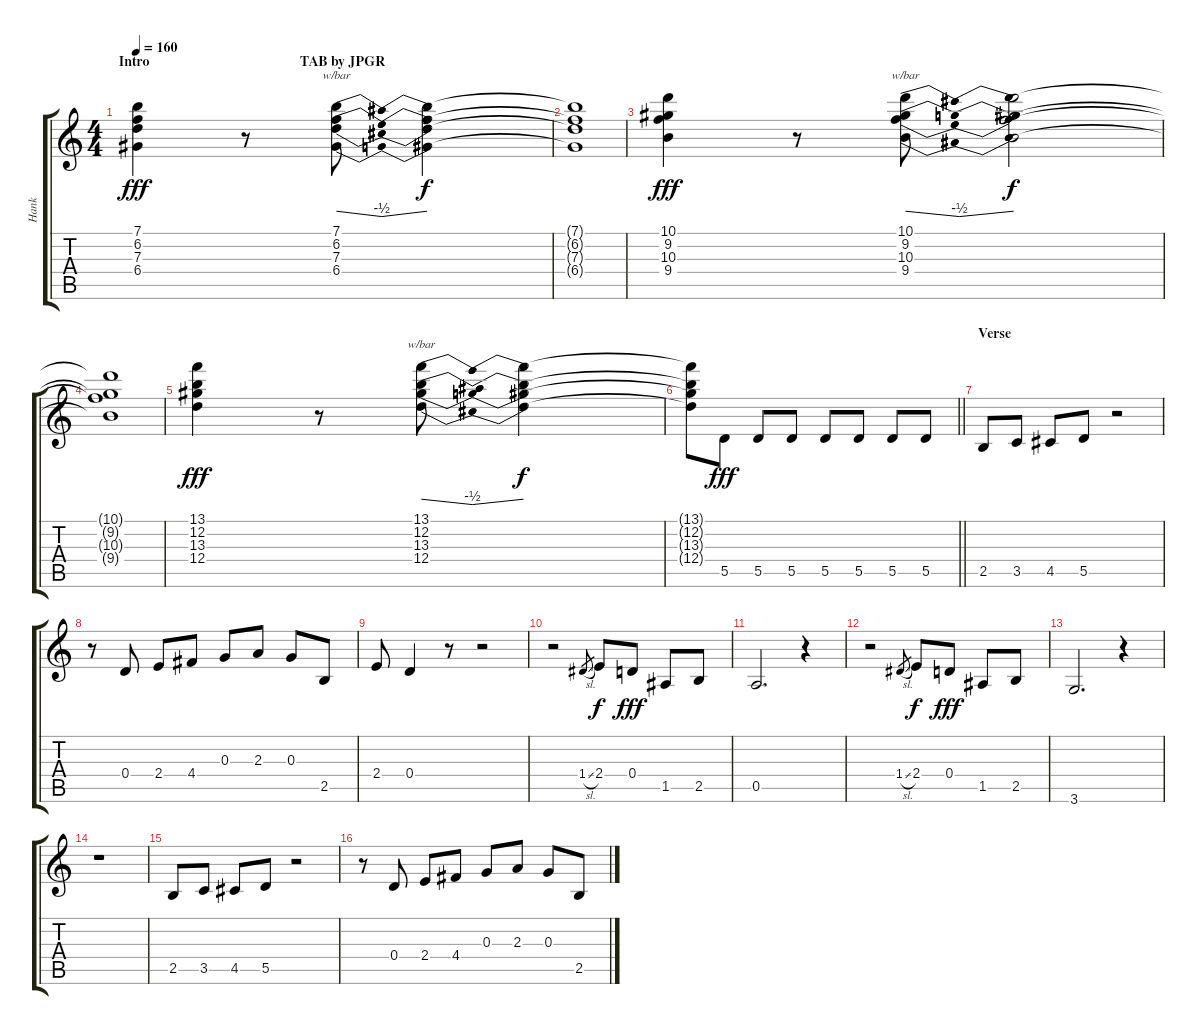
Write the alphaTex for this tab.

\track ("Hank" "Hank") {instrument acousticguitarsteel}
\staff {score tabs}
\tuning (E4 B3 G3 D3 A2 E2) {hide}
\ts (4 4)
\section ("" "Intro                                           TAB by JPGR")
\tempo 160
\clef g2
\ks c
(7.1 6.2 7.3 6.4).4{dy fff instrument acousticguitarsteel} r.8 (7.1 6.2 7.3 6.4).8{tbe (dip default 0 0 30 -2 60 0)} (7.1{t} 6.2{t} 7.3{t} 6.4{t}).2{dy f} |
(7.1{t} 6.2{t} 7.3{t} 6.4{t}).1 |
(10.1 9.2 10.3 9.4).4{dy fff} r.8 (10.1 9.2 10.3 9.4).8{tbe (dip default 0 0 30 -2 60 0)} (10.1{t} 9.2{t} 10.3{t} 9.4{t}).2{dy f} |
(10.1{t} 9.2{t} 10.3{t} 9.4{t}).1 |
(13.1 12.2 13.3 12.4).4{dy fff} r.8 (13.1 12.2 13.3 12.4).8{tbe (dip default 0 0 30 -2 60 0)} (13.1{t} 12.2{t} 13.3{t} 12.4{t}).2{dy f} |
\barLineRight lightlight
(13.1{t} 12.2{t} 13.3{t} 12.4{t}).8 5.5.8{dy fff} 5.5.8 5.5.8 5.5.8 5.5.8 5.5.8 5.5.8 |
\section ("" "Verse")
2.5.8 3.5.8 4.5.8 5.5.8 r.2 |
r.8 0.4.8 2.4.8 4.4.8 0.3.8 2.3.8 0.3.8 2.5.8 |
2.4.8 0.4.4 r.8 r.2 |
r.2 1.4{sl}.8{gr} 2.4.8{dy f} 0.4.8{dy fff} 1.5.8 2.5.8 |
0.5.2{d} r.4 |
r.2 1.4{sl}.8{gr} 2.4.8{dy f} 0.4.8{dy fff} 1.5.8 2.5.8 |
3.6.2{d} r.4 |
r.1 |
2.5.8 3.5.8 4.5.8 5.5.8 r.2 |
r.8 0.4.8 2.4.8 4.4.8 0.3.8 2.3.8 0.3.8 2.5.8
